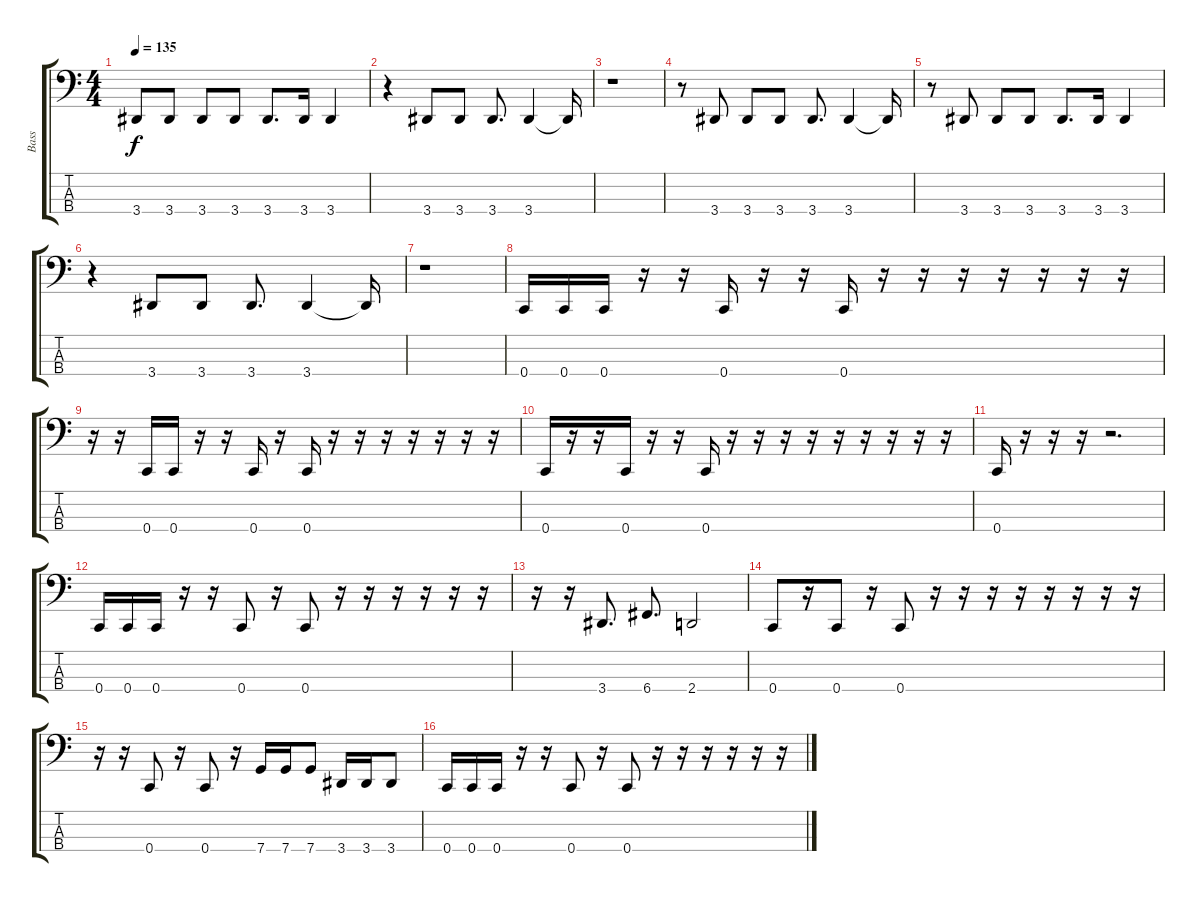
\track ("Bass" "Bass") {instrument electricbasspick}
\staff {score tabs}
\tuning (F2 C2 G1 C1) {hide}
\ts (4 4)
\tempo 135
\clef f4
\ks c
3.4{t}.8{dy f} 3.4.8 3.4.8 3.4.8 3.4.8{d} 3.4.16 3.4.4 |
r.4 3.4.8 3.4.8 3.4.8{d} 3.4.4 3.4{t}.16 |
r.1 |
r.8 3.4.8 3.4.8 3.4.8 3.4.8{d} 3.4.4 3.4{t}.16 |
r.8 3.4.8 3.4.8 3.4.8 3.4.8{d} 3.4.16 3.4.4 |
r.4 3.4.8 3.4.8 3.4.8{d} 3.4.4 3.4{t}.16 |
r.1 |
0.4.16 0.4.16 0.4.16 r.16 r.16 0.4.16 r.16 r.16 0.4.16 r.16 r.16 r.16 r.16 r.16 r.16 r.16 |
r.16 r.16 0.4.16 0.4.16 r.16 r.16 0.4.16 r.16 0.4.16 r.16 r.16 r.16 r.16 r.16 r.16 r.16 |
0.4.16 r.16 r.16 0.4.16 r.16 r.16 0.4.16 r.16 r.16 r.16 r.16 r.16 r.16 r.16 r.16 r.16 |
0.4.16 r.16 r.16 r.16 r.2{d} |
0.4.16 0.4.16 0.4.16 r.16 r.16 0.4.8 r.16 0.4.8 r.16 r.16 r.16 r.16 r.16 r.16 |
r.16 r.16 3.4.8{d} 6.4.8{d} 2.4.2 |
0.4.8 r.16 0.4.8 r.16 0.4.8 r.16 r.16 r.16 r.16 r.16 r.16 r.16 r.16 |
r.16 r.16 0.4.8 r.16 0.4.8 r.16 7.4.16 7.4.16 7.4.8 3.4.16 3.4.16 3.4.8 |
0.4.16 0.4.16 0.4.16 r.16 r.16 0.4.8 r.16 0.4.8 r.16 r.16 r.16 r.16 r.16 r.16
